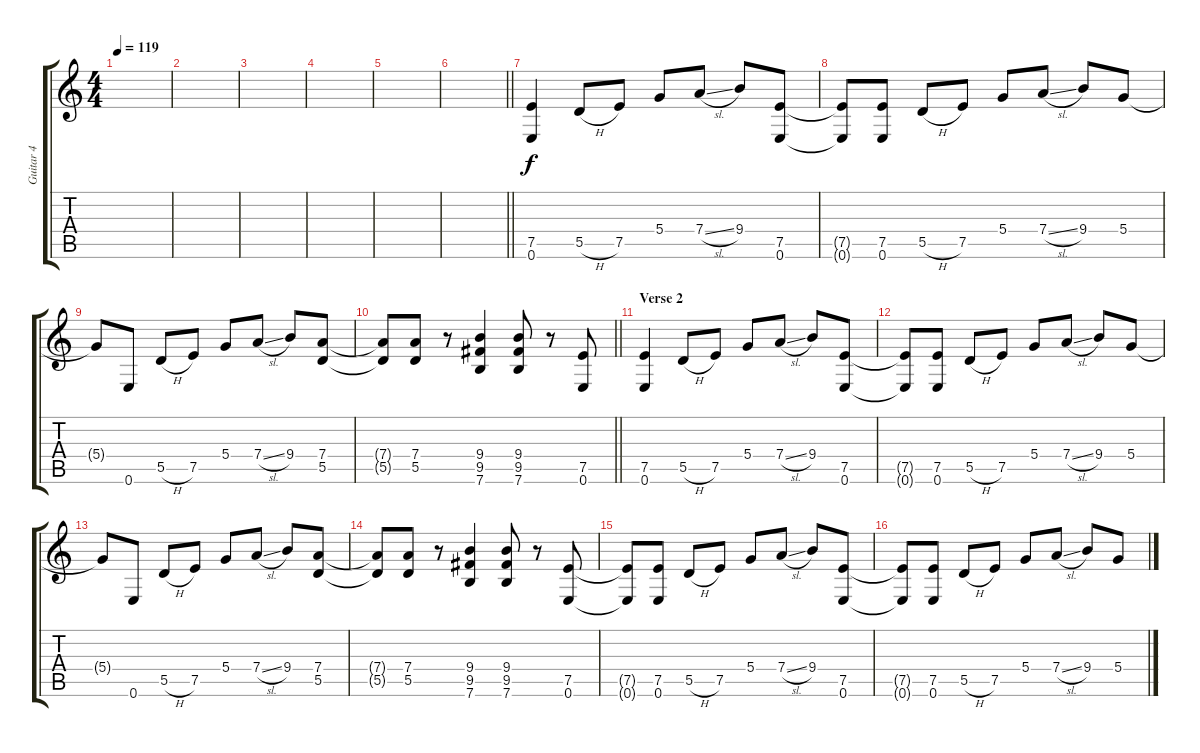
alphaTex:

\track ("Guitar 4" "Guitar 4") {instrument distortionguitar}
\staff {score tabs}
\tuning (E4 B3 G3 D3 A2 E2) {hide}
\ts (4 4)
\tempo 119
\clef g2
\ks c
|
|
|
|
|
\barLineRight lightlight
|
(7.5 0.6).4 5.5{h}.8 7.5.8 5.4.8 7.4{sl}.8 9.4.8 (7.5 0.6).8 |
(7.5{t} 0.6{t}).8 (7.5 0.6).8 5.5{h}.8 7.5.8 5.4.8 7.4{sl}.8 9.4.8 5.4.8 |
5.4{t}.8 0.6.8 5.5{h}.8 7.5.8 5.4.8 7.4{sl}.8 9.4.8 (7.4 5.5).8 |
\barLineRight lightlight
(7.4{t} 5.5{t}).8 (7.4 5.5).8 r.8 (9.4 9.5 7.6).4 (9.4 9.5 7.6).8 r.8 (7.5 0.6).8 |
\section ("" "Verse 2")
(7.5 0.6).4 5.5{h}.8 7.5.8 5.4.8 7.4{sl}.8 9.4.8 (7.5 0.6).8 |
(7.5{t} 0.6{t}).8 (7.5 0.6).8 5.5{h}.8 7.5.8 5.4.8 7.4{sl}.8 9.4.8 5.4.8 |
5.4{t}.8 0.6.8 5.5{h}.8 7.5.8 5.4.8 7.4{sl}.8 9.4.8 (7.4 5.5).8 |
(7.4{t} 5.5{t}).8 (7.4 5.5).8 r.8 (9.4 9.5 7.6).4 (9.4 9.5 7.6).8 r.8 (7.5 0.6).8 |
(7.5{t} 0.6{t}).8 (7.5 0.6).8 5.5{h}.8 7.5.8 5.4.8 7.4{sl}.8 9.4.8 (7.5 0.6).8 |
(7.5{t} 0.6{t}).8 (7.5 0.6).8 5.5{h}.8 7.5.8 5.4.8 7.4{sl}.8 9.4.8 5.4.8
